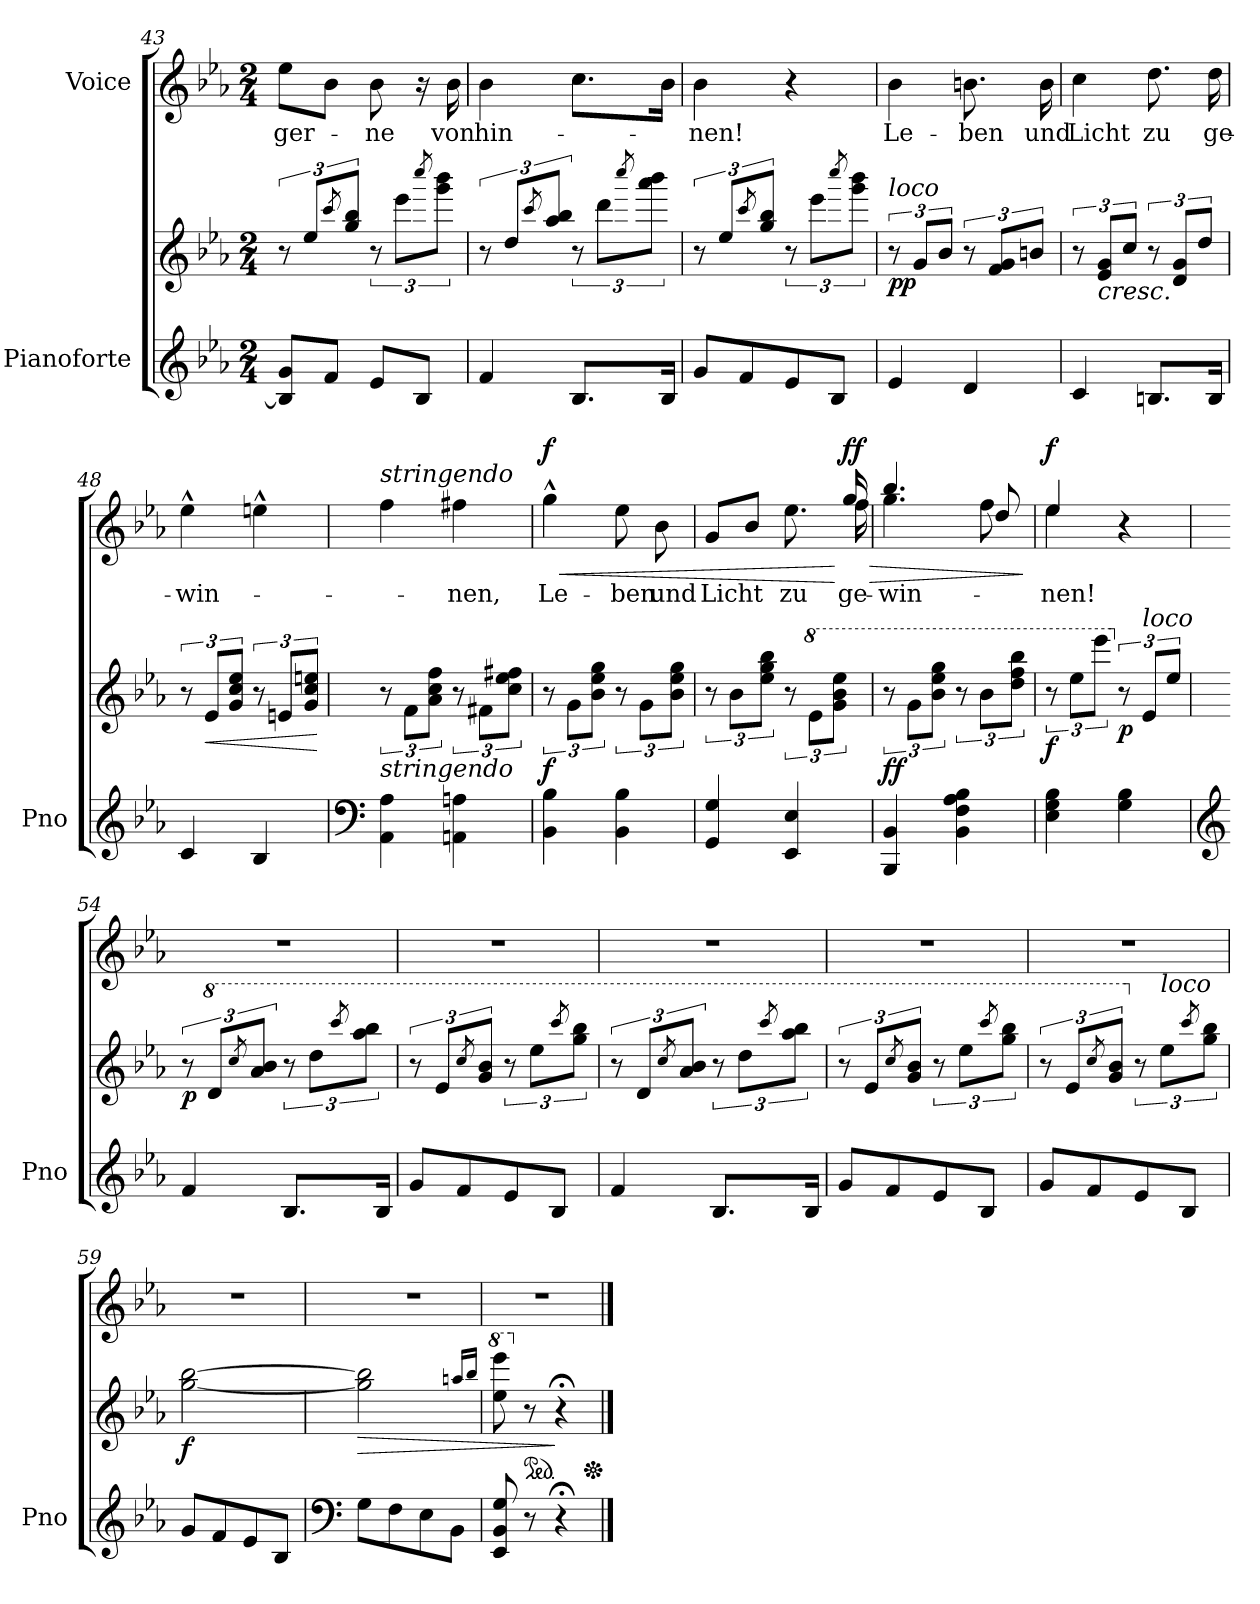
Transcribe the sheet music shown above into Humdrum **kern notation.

**kern	**kern	**dynam	**kern	**text	**dynam
*part2	*part2	*part2	*part1	*part1	*part1
*staff3	*staff2	*staff2/3	*staff1	*staff1	*staff1
*I"Pianoforte	*	*	*I"Voice	*	*
*I'Pno	*	*	*	*	*
*clefG2	*clefG2	*	*clefG2	*	*
*k[b-e-a-]	*k[b-e-a-]	*	*k[b-e-a-]	*	*
*M2/4	*M2/4	*	*M2/4	*	*
=43	=43	=43	=43	=43	=43
!	!	!	!	!LO:LY:b	!
8B-/] 8g/L	12r	.	8ee-\L	ger-	.
.	12ee-/L	.	.	.	.
8f/J	.	.	8b-\J	.	.
.	8qccc/	.	.	.	.
.	12gg/ 12bb-/J	.	.	.	.
!	!	!	!	!LO:LY:b	!
8e-/L	12r	.	8b-\	-ne	.
.	12eee-\L	.	.	.	.
8B-/J	.	.	16r	.	.
.	8qcccc/	.	.	.	.
.	12ggg\ 12bbb-\J	.	.	.	.
!	!	!	!	!LO:LY:b	!
.	.	.	16b-\	von	.
=44	=44	=44	=44	=44	=44
!	!	!	!	!LO:LY:b	!
4f/	12r	.	4b-\	hin-	.
.	12dd/L	.	.	.	.
.	8qccc/	.	.	.	.
.	12aa-/ 12bb-/J	.	.	.	.
8.B-/L	12r	.	8.cc\L	.	.
.	12ddd\L	.	.	.	.
.	8qcccc/	.	.	.	.
.	12aaa-\ 12bbb-\J	.	.	.	.
16B-/Jk	.	.	16b-\Jk	.	.
!!LO:LB:g=z
=45	=45	=45	=45	=45	=45
!	!	!	!	!LO:LY:b	!
8g/L	12r	.	4b-\	-nen!	.
.	12ee-/L	.	.	.	.
8f/	.	.	.	.	.
.	8qccc/	.	.	.	.
.	12gg/ 12bb-/J	.	.	.	.
8e-/	12r	.	4r	.	.
.	12eee-\L	.	.	.	.
8B-/J	.	.	.	.	.
.	8qcccc/	.	.	.	.
.	12ggg\ 12bbb-\J	.	.	.	.
=46	=46	=46	=46	=46	=46
!	!LO:TX:a:i:t=loco	!	!	!	!
!	!	!LO:DY:b	!	!LO:LY:b	!
4e-/	12r	pp	4b-\	Le-	.
.	12g/L	.	.	.	.
.	12b-/J	.	.	.	.
!	!	!	!	!LO:LY:b	!
4d/	12r	.	8.bn\	-ben	.
.	12f/ 12g/L	.	.	.	.
.	12bn/J	.	.	.	.
!	!	!	!	!LO:LY:b	!
.	.	.	16b\	und	.
=47	=47	=47	=47	=47	=47
!	!	!	!	!LO:LY:b	!
4c/	12r	.	4cc\	Licht	.
!	!	!LO:HP:b	!	!	!
.	12e-/ 12g/L	<	.	.	.
.	12cc/J	.	.	.	.
!	!	!	!	!LO:LY:b	!
8.Bn/L	12r	.	8.dd\	zu	.
.	12d/ 12g/L	.	.	.	.
.	12dd/J	.	.	.	.
!	!	!	!	!LO:LY:b	!
16B/Jk	.	.	16dd\	ge-	.
=48	=48	=48	=48	=48	=48
!	!	!	!	!LO:LY:b	!
4c/	12r	.	4ee-^^\	-win-	.
!	!	!LO:HP:b	!	!	!
.	12e-/L	<	.	.	.
.	12g/ 12cc/ 12ee-/J	.	.	.	.
4B-/	12r	.	4een^^\	.	.
.	12en/L	.	.	.	.
.	12g/ 12cc/ 12een/J	.	.	.	.
.	.	[	.	.	.
=49	=49	=49	=49	=49	=49
*clefF4	*	*	*	*	*
!	!	!	!LO:TX:a:i:t=stringendo	!	!
!LO:TX:a:i:t=stringendo	!	!	!	!	!
4AA-\ 4A-\	12r	.	4ff\	.	.
.	12f\L	.	.	.	.
.	12a-\ 12cc\ 12ff\J	.	.	.	.
!	!	!	!	!LO:LY:b	!
4AAn\ 4An\	12r	.	4ff#X\	-nen,	.
.	12f#X\L	.	.	.	.
.	12cc\ 12ee-\ 12ff#X\J	.	.	.	.
.	.	[	.	.	.
!!LO:LB:g=z
=50	=50	=50	=50	=50	=50
!	!	!LO:DY:b	!	!LO:LY:b	!LO:HP:b
!	!	!	!	!	!LO:DY:n=1:a
4BB-\ 4B-\	12r	f	4gg^^\	Le-	< f
.	12g\L	.	.	.	.
.	12b-\ 12ee-\ 12gg\J	.	.	.	.
!	!	!	!	!LO:LY:b	!
4BB-\ 4B-\	12r	.	8ee-\	-ben	.
.	12g\L	.	.	.	.
!	!	!	!	!LO:LY:b	!
.	.	.	8b-\	und	.
.	12b-\ 12ee-\ 12gg\J	.	.	.	.
=51	=51	=51	=51	=51	=51
*	*	*	*^	*	*
!	!	!	!	!	!LO:LY:b	!
4GG/ 4G/	12r	.	4ryy	8g/L	Licht	.
.	12b-\L	.	.	.	.	.
.	.	.	.	8b-/J	.	.
.	12ee-\ 12gg\ 12bb-\J	.	.	.	.	.
!	!	!	!	!	!LO:LY:b	!
4EE-/ 4E-/	12r	.	8.rddyy	8.ee-\	zu	.
*	*8va	*	*	*	*	*
.	12ee-\L	.	.	.	.	.
.	12gg\ 12bb-\ 12eee-\J	.	.	.	.	.
!	!	!	!	!	!LO:LY:b	!LO:HP:n=1:b
!	!	!	!	!	!	!LO:DY:n=1:a
.	.	.	16gg/	16ff\	ge-	[ > ff
=52	=52	=52	=52	=52	=52	=52
!	!	!LO:DY:b	!	!	!LO:LY:b	!
4BBB-/ 4BB-/	12r	ff	4.bb-/	4.gg\	-win-	.
.	12gg\L	.	.	.	.	.
.	12bb-\ 12eee-\ 12ggg\J	.	.	.	.	.
4BB-\ 4F\ 4A-\ 4B-\	12r	.	.	.	.	.
.	12bb-\L	.	.	.	.	.
.	.	.	8dd/	8ff\	.	.
.	12ddd\ 12fff\ 12bbb-\J	.	.	.	.	.
*	*	*	*v	*v	*	*
.	.	.	.	.	]
=53	=53	=53	=53	=53	=53
*	*	*	*^	*	*
!	!	!LO:DY:b	!	!	!LO:LY:b	!LO:DY:a
4E-\ 4G\ 4B-\	12r	f	4ee-/	4ee-\	-nen!	f
.	12eee-\L	.	.	.	.	.
.	12eeee-\J	.	.	.	.	.
*	*X8va	*	*	*	*	*
!	!	!LO:DY:b	!	!	!	!
4G\ 4B-\	12r	p	4r	4rgyy	.	.
!	!LO:TX:a:i:t=loco	!	!	!	!	!
.	12e-/L	.	.	.	.	.
.	12ee-/J	.	.	.	.	.
*	*	*	*v	*v	*	*
=54	=54	=54	=54	=54	=54
*clefG2	*	*	*	*	*
!	!	!LO:DY:b	!	!	!
4f/	12r	p	2r	.	.
*	*8va	*	*	*	*
.	12dd/L	.	.	.	.
.	8qccc/	.	.	.	.
.	12aa-/ 12bb-/J	.	.	.	.
8.B-/L	12r	.	.	.	.
.	12ddd\L	.	.	.	.
.	8qcccc/	.	.	.	.
.	12aaa-\ 12bbb-\J	.	.	.	.
16B-/Jk	.	.	.	.	.
=55	=55	=55	=55	=55	=55
8g/L	12r	.	2r	.	.
.	12ee-/L	.	.	.	.
8f/	.	.	.	.	.
.	8qccc/	.	.	.	.
.	12gg/ 12bb-/J	.	.	.	.
8e-/	12r	.	.	.	.
.	12eee-\L	.	.	.	.
8B-/J	.	.	.	.	.
.	8qcccc/	.	.	.	.
.	12ggg\ 12bbb-\J	.	.	.	.
!!LO:LB:g=z
=56	=56	=56	=56	=56	=56
4f/	12r	.	2r	.	.
.	12dd/L	.	.	.	.
.	8qccc/	.	.	.	.
.	12aa-/ 12bb-/J	.	.	.	.
8.B-/L	12r	.	.	.	.
.	12ddd\L	.	.	.	.
.	8qcccc/	.	.	.	.
.	12aaa-\ 12bbb-\J	.	.	.	.
16B-/Jk	.	.	.	.	.
=57	=57	=57	=57	=57	=57
8g/L	12r	.	2r	.	.
.	12ee-/L	.	.	.	.
8f/	.	.	.	.	.
.	8qccc/	.	.	.	.
.	12gg/ 12bb-/J	.	.	.	.
8e-/	12r	.	.	.	.
.	12eee-\L	.	.	.	.
8B-/J	.	.	.	.	.
.	8qcccc/	.	.	.	.
.	12ggg\ 12bbb-\J	.	.	.	.
=58	=58	=58	=58	=58	=58
8g/L	12r	.	2r	.	.
.	12ee-/L	.	.	.	.
8f/	.	.	.	.	.
.	8qccc/	.	.	.	.
.	12gg/ 12bb-/J	.	.	.	.
*	*X8va	*	*	*	*
8e-/	12r	.	.	.	.
!	!LO:TX:a:i:t=loco	!	!	!	!
.	12ee-\L	.	.	.	.
8B-/J	.	.	.	.	.
.	8qccc/	.	.	.	.
.	12gg\ 12bb-\J	.	.	.	.
=59	=59	=59	=59	=59	=59
!	!	!LO:DY:b	!	!	!
8g/L	[2gg\ [2bb-\	f	2r	.	.
8f/	.	.	.	.	.
8e-/	.	.	.	.	.
8B-/J	.	.	.	.	.
=60	=60	=60	=60	=60	=60
*clefF4	*	*	*	*	*
!	!	!LO:HP:b	!	!	!
8G\L	2gg\] 2bb-\]	>	2r	.	.
8F\	.	.	.	.	.
8E-\	.	.	.	.	.
8BB-\J	.	.	.	.	.
.	16qaan/LL	.	.	.	.
.	16qbb-/JJ	.	.	.	.
=61	=61	=61	=61	=61	=61
*	*8va	*	*	*	*
8EE-/ 8BB-/ 8G/	8eee-\ 8eeee-\	.	2r	.	.
*	*X8va	*	*	*	*
*	*ped	*	*	*	*
8r	8r	.	.	.	.
4r;<	4r;<	]	.	.	.
*	*Xped	*	*	*	*
==	==	==	==	==	==
*-	*-	*-	*-	*-	*-
